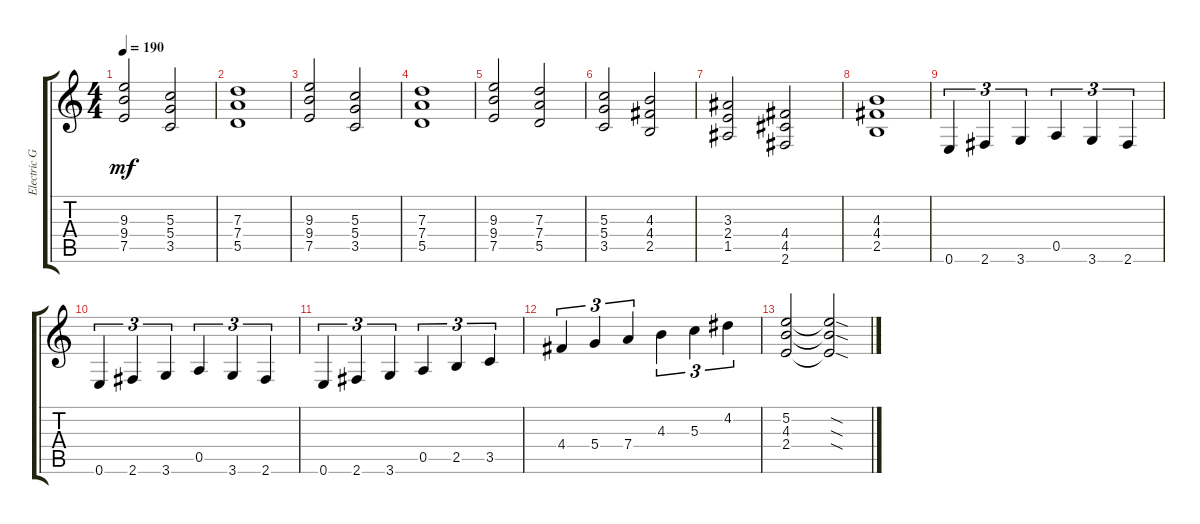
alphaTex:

\track ("Electric Guitar" "Electric G") {instrument distortionguitar}
\staff {score tabs}
\tuning (E4 B3 G3 D3 A2 E2) {hide}
\ts (4 4)
\tempo 190
\clef g2
\ks c
(9.3 9.4 7.5).2{dy mf} (5.3 5.4 3.5).2 |
(7.3 7.4 5.5).1 |
(9.3 9.4 7.5).2 (5.3 5.4 3.5).2 |
(7.3 7.4 5.5).1 |
(9.3 9.4 7.5).2 (7.3 7.4 5.5).2 |
(5.3 5.4 3.5).2 (4.3 4.4 2.5).2 |
(3.3 2.4 1.5).2 (4.4 4.5 2.6).2 |
(4.3 4.4 2.5).1 |
0.6.4{tu (3 2)} 2.6.4{tu (3 2)} 3.6.4{tu (3 2)} 0.5.4{tu (3 2)} 3.6.4{tu (3 2)} 2.6.4{tu (3 2)} |
0.6.4{tu (3 2)} 2.6.4{tu (3 2)} 3.6.4{tu (3 2)} 0.5.4{tu (3 2)} 3.6.4{tu (3 2)} 2.6.4{tu (3 2)} |
0.6.4{tu (3 2)} 2.6.4{tu (3 2)} 3.6.4{tu (3 2)} 0.5.4{tu (3 2)} 2.5.4{tu (3 2)} 3.5.4{tu (3 2)} |
4.4.4{tu (3 2)} 5.4.4{tu (3 2)} 7.4.4{tu (3 2)} 4.3.4{tu (3 2)} 5.3.4{tu (3 2)} 4.2.4{tu (3 2)} |
(5.2 4.3 2.4).2 (5.2{sod t} 4.3{sod t} 2.4{sod t}).2
